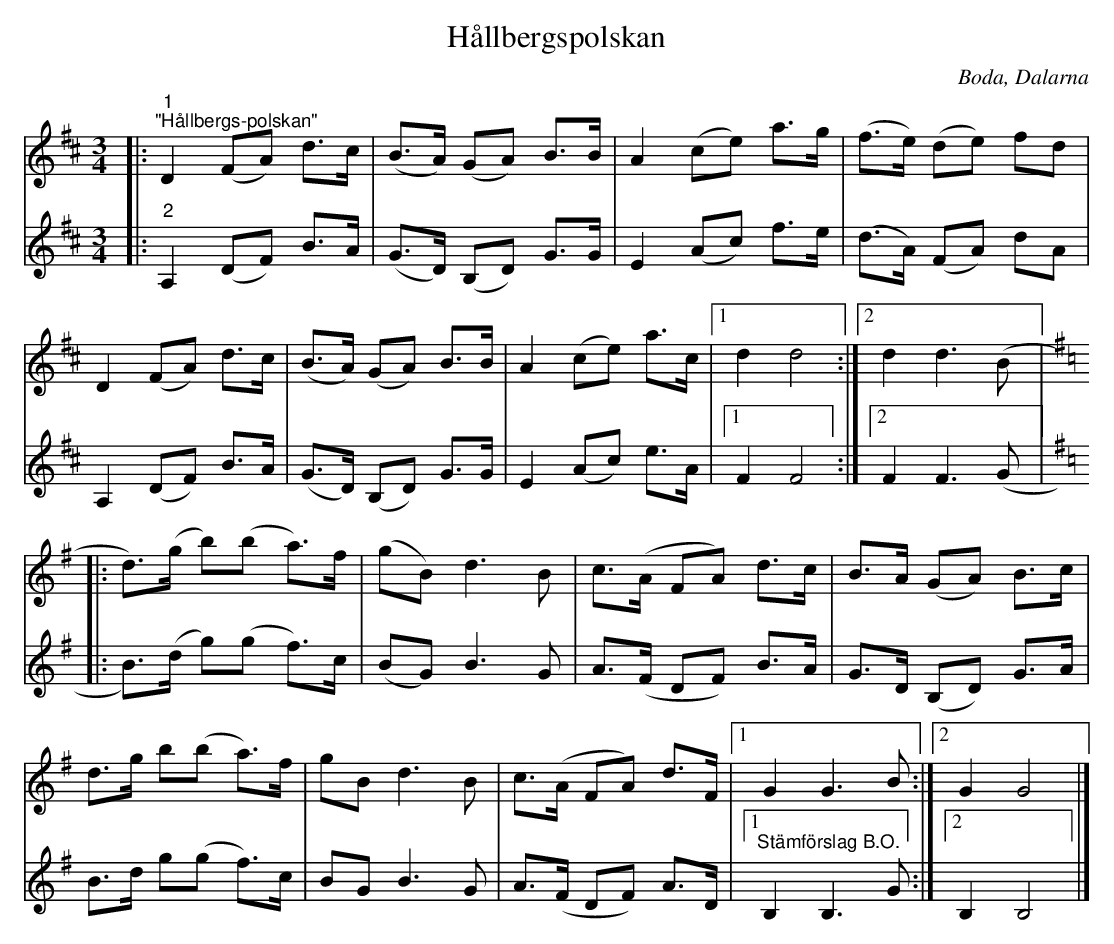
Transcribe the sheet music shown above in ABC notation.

X:1
T:Hållbergspolskan
O:Boda, Dalarna
L:1/8
M:3/4
K:D
V:1
|:"^1""^\"Hållbergs-polskan\"" D2 (FA) d>c | (B>A) (GA) B>B | A2 (ce) a>g | (f>e) (de) fd |
D2 (FA) d>c | (B>A) (GA) B>B | A2 (ce) a>c |1 d2 d4 :|2 d2 d3 (B |:
[K:G] d>)(g b)(b a>)f | (gB) d3 B | c>(A FA) d>c | B>A (GA) B>c |
d>g b(b a>)f | gB d3 B | c>(A FA) d>F |1 G2 G3 B :|2 G2 G4 |]
V:2
|:"^2" A,2 (DF) B>A | (G>D) (B,D) G>G | E2 (Ac) f>e | (d>A) (FA) dA |
A,2 (DF) B>A | (G>D) (B,D) G>G | E2 (Ac) e>A |1 F2 F4 :|2 F2 F3 (G |:
[K:G] B>)(d g)(g f>)c | (BG) B3 G | A>(F DF) B>A | G>D (B,D) G>A |
B>d g(g f>)c | BG B3 G | A>(F DF) A>D |1 "^Stämförslag B.O." B,2 B,3 G :|2 B,2 B,4 |]
